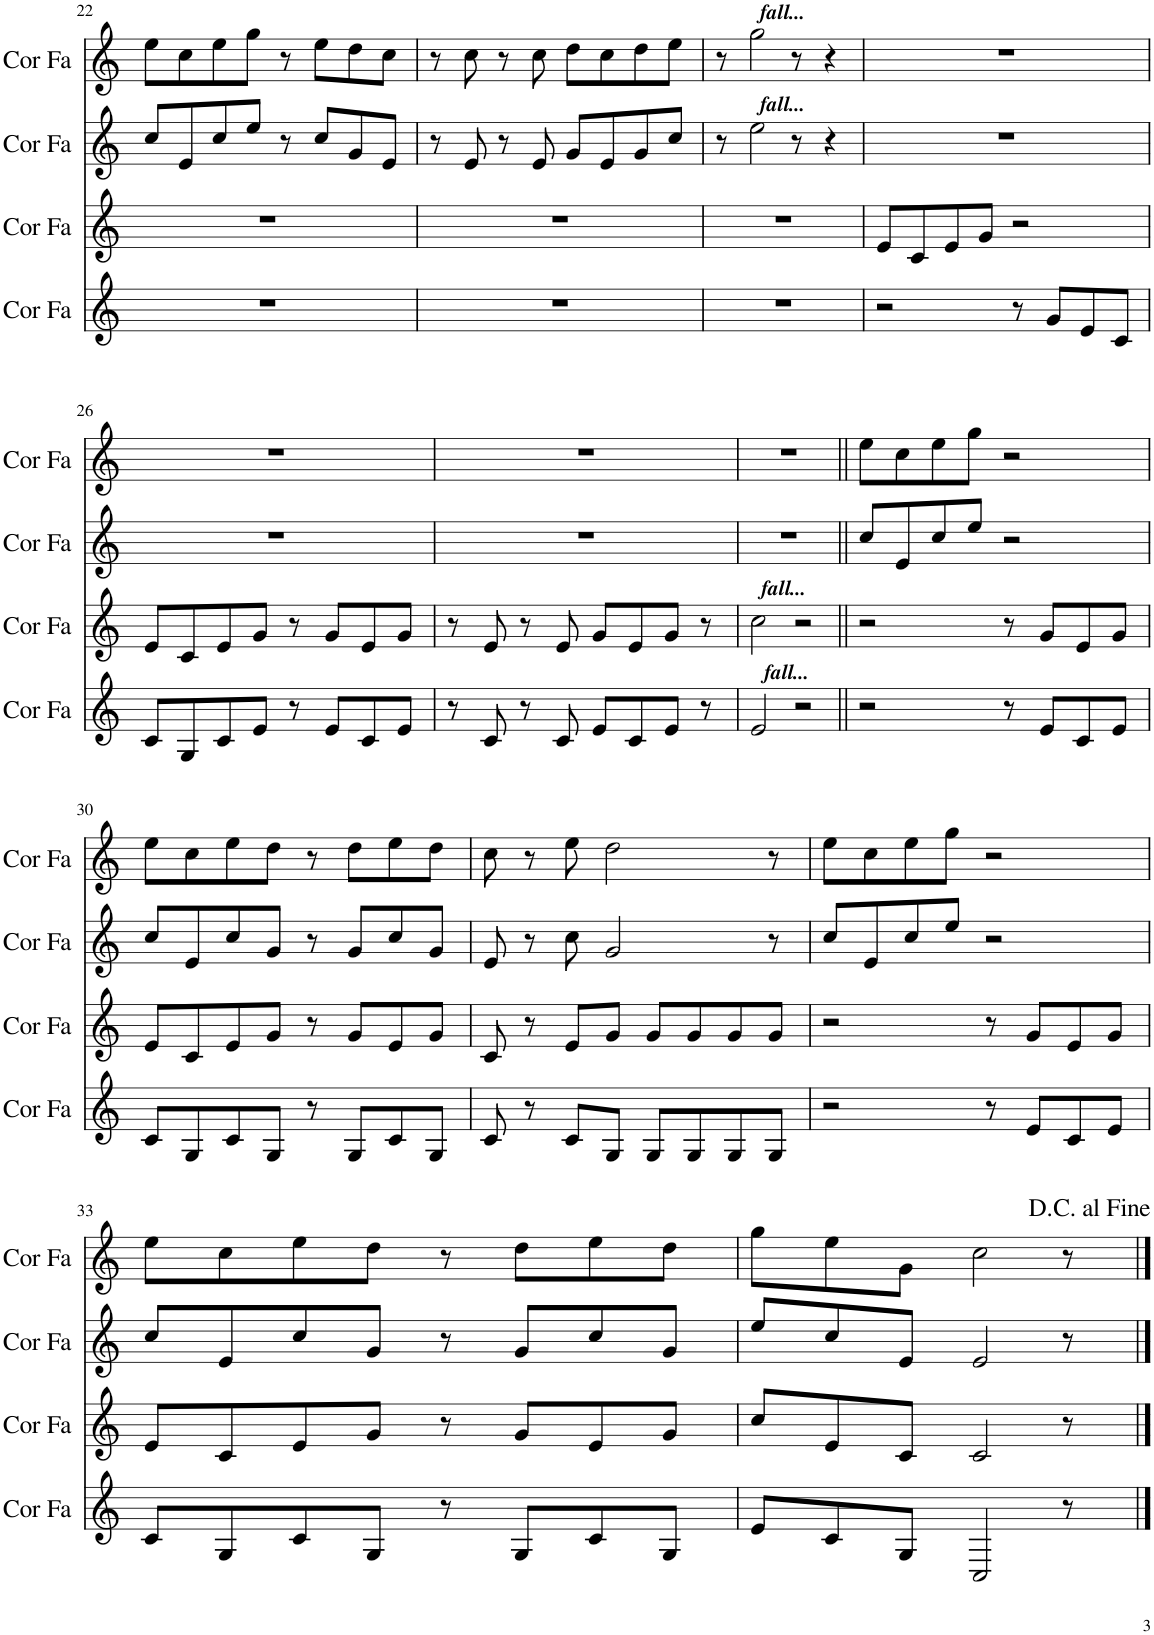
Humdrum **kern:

**kern	**kern	**kern	**kern
*part4	*part3	*part2	*part1
*staff4	*staff3	*staff2	*staff1
*I"Cor en Fa	*I"Cor en Fa	*I"Cor en Fa	*I"Cor en Fa
*I'Cor Fa	*I'Cor Fa	*I'Cor Fa	*I'Cor Fa
!!LO:PB:g=z
*clefG2	*clefG2	*clefG2	*clefG2
*Trd4c7	*Trd4c7	*Trd4c7	*Trd4c7
*k[]	*k[]	*k[]	*k[]
*M4/4	*M4/4	*M4/4	*M4/4
=22	=22	=22	=22
1r	1r	8cc/L	8ee\L
.	.	8e/	8cc\
.	.	8cc/	8ee\
.	.	8ee/J	8gg\J
.	.	8r	8r
.	.	8cc/L	8ee\L
.	.	8g/	8dd\
.	.	8e/J	8cc\J
=23	=23	=23	=23
1r	1r	8r	8r
.	.	8e/	8cc\
.	.	8r	8r
.	.	8e/	8cc\
.	.	8g/L	8dd\L
.	.	8e/	8cc\
.	.	8g/	8dd\
.	.	8cc/J	8ee\J
=24	=24	=24	=24
1r	1r	8r	8r
!	!	!	!LO:TX:a:Bi:t=fall...
!	!	!LO:TX:a:Bi:t=fall...	!
.	.	2ee\	2gg\
.	.	8r	8r
.	.	4r	4r
=25	=25	=25	=25
2r	8e/L	1r	1r
.	8c/	.	.
.	8e/	.	.
.	8g/J	.	.
8r	2r	.	.
8g/L	.	.	.
8e/	.	.	.
8c/J	.	.	.
!!LO:LB:g=z
=26	=26	=26	=26
8c/L	8e/L	1r	1r
8G/	8c/	.	.
8c/	8e/	.	.
8e/J	8g/J	.	.
8r	8r	.	.
8e/L	8g/L	.	.
8c/	8e/	.	.
8e/J	8g/J	.	.
=27	=27	=27	=27
8r	8r	1r	1r
8c/	8e/	.	.
8r	8r	.	.
8c/	8e/	.	.
8e/L	8g/L	.	.
8c/	8e/	.	.
8e/J	8g/J	.	.
8r	8r	.	.
=28	=28	=28	=28
!	!LO:TX:a:Bi:t=fall...	!	!
!LO:TX:a:Bi:t=fall...	!	!	!
2e/	2cc\	1r	1r
2r	2r	.	.
=29||	=29||	=29||	=29||
2r	2r	8cc/L	8ee\L
.	.	8e/	8cc\
.	.	8cc/	8ee\
.	.	8ee/J	8gg\J
8r	8r	2r	2r
8e/L	8g/L	.	.
8c/	8e/	.	.
8e/J	8g/J	.	.
!!LO:LB:g=z
=30	=30	=30	=30
8c/L	8e/L	8cc/L	8ee\L
8G/	8c/	8e/	8cc\
8c/	8e/	8cc/	8ee\
8G/J	8g/J	8g/J	8dd\J
8r	8r	8r	8r
8G/L	8g/L	8g/L	8dd\L
8c/	8e/	8cc/	8ee\
8G/J	8g/J	8g/J	8dd\J
=31	=31	=31	=31
8c/	8c/	8e/	8cc\
8r	8r	8r	8r
8c/L	8e/L	8cc\	8ee\
8G/J	8g/J	2g/	2dd\
8G/L	8g/L	.	.
8G/	8g/	.	.
8G/	8g/	.	.
8G/J	8g/J	8r	8r
=32	=32	=32	=32
2r	2r	8cc/L	8ee\L
.	.	8e/	8cc\
.	.	8cc/	8ee\
.	.	8ee/J	8gg\J
8r	8r	2r	2r
8e/L	8g/L	.	.
8c/	8e/	.	.
8e/J	8g/J	.	.
!!LO:LB:g=z
=33	=33	=33	=33
8c/L	8e/L	8cc/L	8ee\L
8G/	8c/	8e/	8cc\
8c/	8e/	8cc/	8ee\
8G/J	8g/J	8g/J	8dd\J
8r	8r	8r	8r
8G/L	8g/L	8g/L	8dd\L
8c/	8e/	8cc/	8ee\
8G/J	8g/J	8g/J	8dd\J
=34	=34	=34	=34
8e/L	8cc/L	8ee/L	8gg\L
8c/	8e/	8cc/	8ee\
8G/J	8c/J	8e/J	8g\J
2C/	2c/	2e/	2cc\
8r	8r	8r	8r
==	==	==	==
*-	*-	*-	*-
